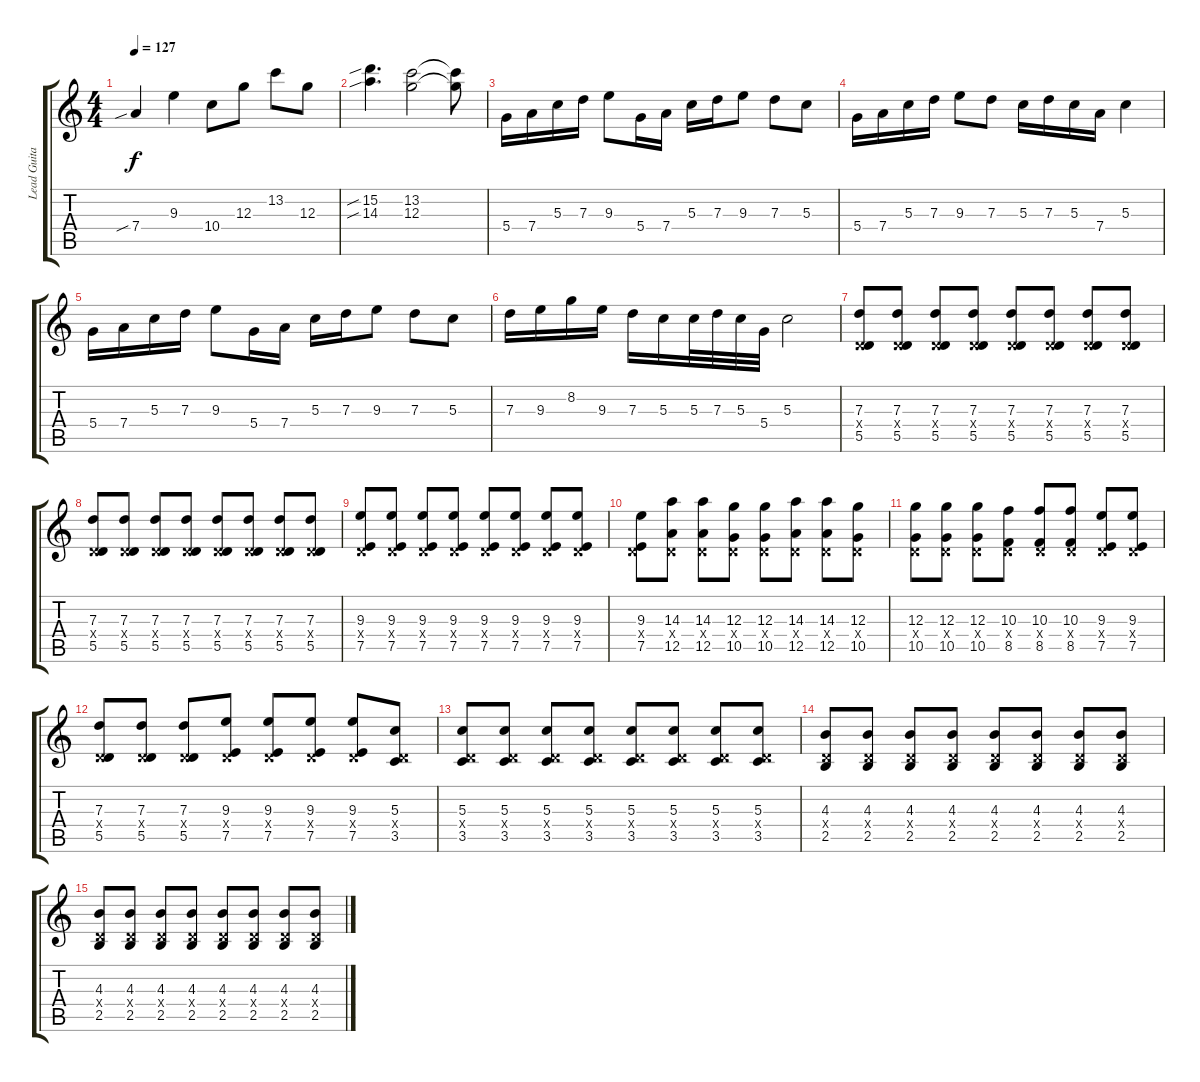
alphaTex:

\track ("Lead Guitar" "Lead Guita") {instrument distortionguitar}
\staff {score tabs}
\tuning (E4 B3 G3 D3 A2 E2) {hide}
\ts (4 4)
\tempo 127
\clef g2
\ks c
7.4{sib}.4{dy f} 9.3.4 10.4.8 12.3.8 13.2.8 12.3.8 |
(15.2{sib} 14.3{sib}).4{d} (13.2 12.3).2 (13.2{t} 12.3{t}).8 |
5.4.16 7.4.16 5.3.16 7.3.16 9.3.8 5.4.16 7.4.16 5.3.16 7.3.16 9.3.8 7.3.8 5.3.8 |
5.4.16 7.4.16 5.3.16 7.3.16 9.3.8 7.3.8 5.3.16 7.3.16 5.3.16 7.4.16 5.3.4 |
5.4.16 7.4.16 5.3.16 7.3.16 9.3.8 5.4.16 7.4.16 5.3.16 7.3.16 9.3.8 7.3.8 5.3.8 |
7.3.16 9.3.16 8.2.16 9.3.16 7.3.16 5.3.16 5.3.32 7.3.32 5.3.32 5.4.32 5.3.2 |
(7.3 0.4{x} 5.5).8 (7.3 0.4{x} 5.5).8 (7.3 0.4{x} 5.5).8 (7.3 0.4{x} 5.5).8 (7.3 0.4{x} 5.5).8 (7.3 0.4{x} 5.5).8 (7.3 0.4{x} 5.5).8 (7.3 0.4{x} 5.5).8 |
(7.3 0.4{x} 5.5).8 (7.3 0.4{x} 5.5).8 (7.3 0.4{x} 5.5).8 (7.3 0.4{x} 5.5).8 (7.3 0.4{x} 5.5).8 (7.3 0.4{x} 5.5).8 (7.3 0.4{x} 5.5).8 (7.3 0.4{x} 5.5).8 |
(9.3 0.4{x} 7.5).8 (9.3 0.4{x} 7.5).8 (9.3 0.4{x} 7.5).8 (9.3 0.4{x} 7.5).8 (9.3 0.4{x} 7.5).8 (9.3 0.4{x} 7.5).8 (9.3 0.4{x} 7.5).8 (9.3 0.4{x} 7.5).8 |
(9.3 0.4{x} 7.5).8 (14.3 0.4{x} 12.5).8 (14.3 0.4{x} 12.5).8 (12.3 0.4{x} 10.5).8 (12.3 0.4{x} 10.5).8 (14.3 0.4{x} 12.5).8 (14.3 0.4{x} 12.5).8 (12.3 0.4{x} 10.5).8 |
(12.3 0.4{x} 10.5).8 (12.3 0.4{x} 10.5).8 (12.3 0.4{x} 10.5).8 (10.3 0.4{x} 8.5).8 (10.3 0.4{x} 8.5).8 (10.3 0.4{x} 8.5).8 (9.3 0.4{x} 7.5).8 (9.3 0.4{x} 7.5).8 |
(7.3 0.4{x} 5.5).8 (7.3 0.4{x} 5.5).8 (7.3 0.4{x} 5.5).8 (9.3 0.4{x} 7.5).8 (9.3 0.4{x} 7.5).8 (9.3 0.4{x} 7.5).8 (9.3 0.4{x} 7.5).8 (5.3 0.4{x} 3.5).8 |
(5.3 0.4{x} 3.5).8 (5.3 0.4{x} 3.5).8 (5.3 0.4{x} 3.5).8 (5.3 0.4{x} 3.5).8 (5.3 0.4{x} 3.5).8 (5.3 0.4{x} 3.5).8 (5.3 0.4{x} 3.5).8 (5.3 0.4{x} 3.5).8 |
(4.3 0.4{x} 2.5).8 (4.3 0.4{x} 2.5).8 (4.3 0.4{x} 2.5).8 (4.3 0.4{x} 2.5).8 (4.3 0.4{x} 2.5).8 (4.3 0.4{x} 2.5).8 (4.3 0.4{x} 2.5).8 (4.3 0.4{x} 2.5).8 |
(4.3 0.4{x} 2.5).8 (4.3 0.4{x} 2.5).8 (4.3 0.4{x} 2.5).8 (4.3 0.4{x} 2.5).8 (4.3 0.4{x} 2.5).8 (4.3 0.4{x} 2.5).8 (4.3 0.4{x} 2.5).8 (4.3 0.4{x} 2.5).8
